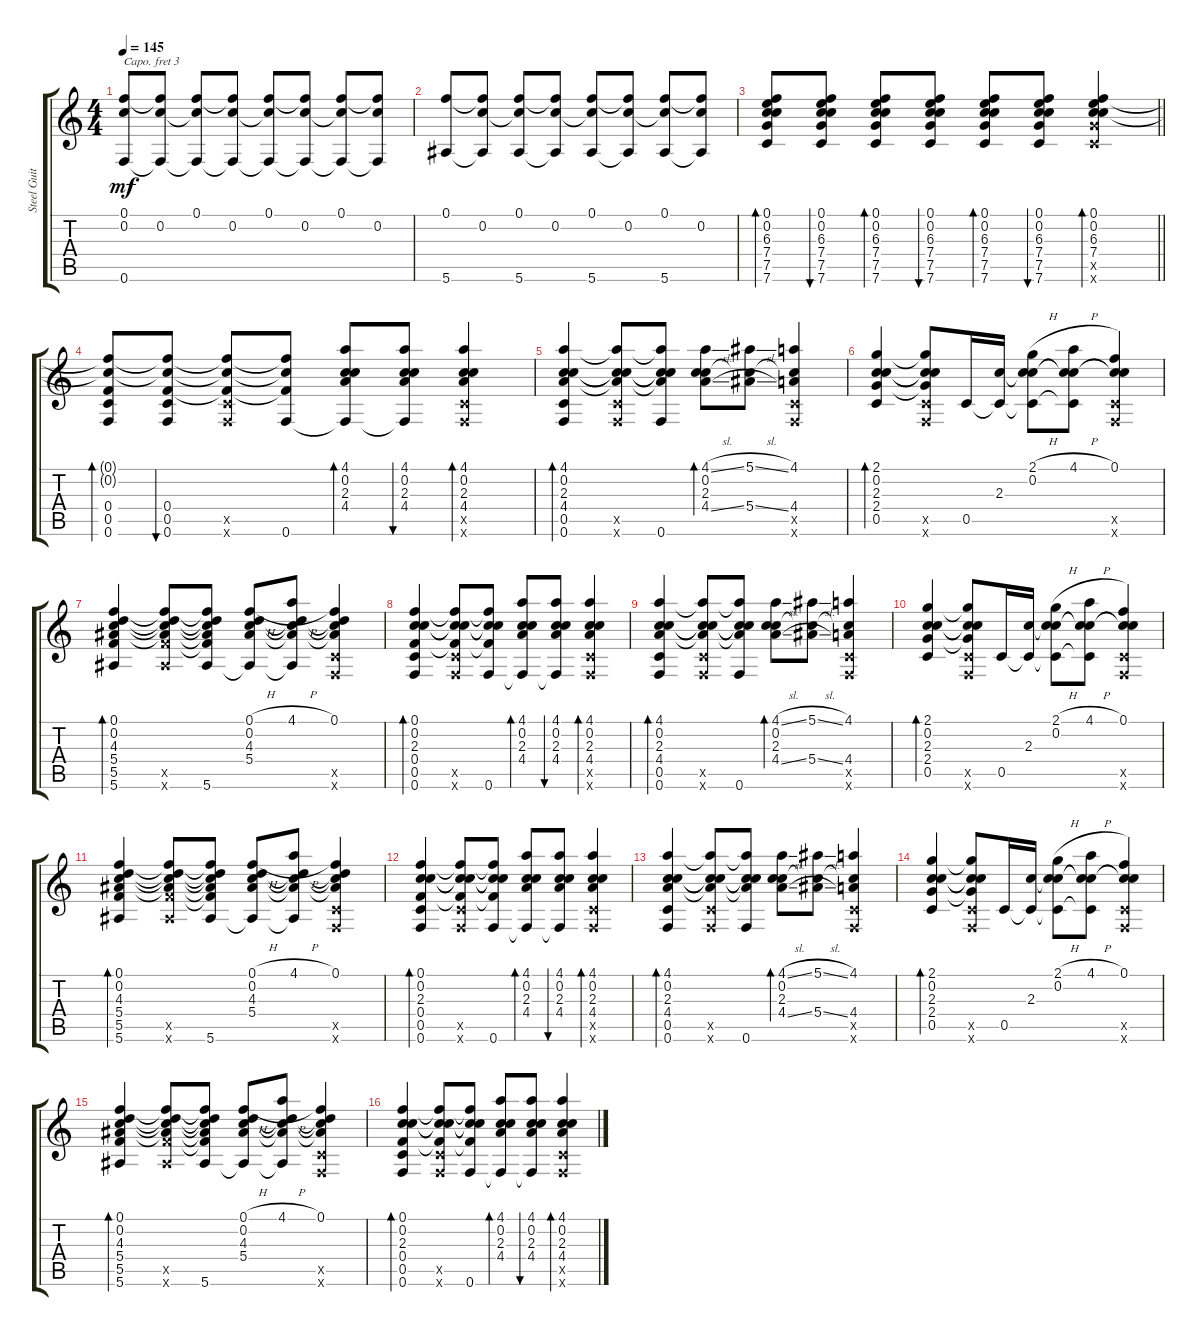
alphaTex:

\track ("Steel Guitar" "Steel Guit") {instrument acousticguitarsteel}
\staff {score tabs}
\capo 3
\tuning (D4 A3 G3 D3 A2 D2) {hide}
\ts (4 4)
\tempo 145
\clef g2
\ks c
(0.1 0.2{t} 0.6{t}).8{dy mf} (0.1{t} 0.2 0.6{t}).8 (0.1 0.2{t} 0.6{t}).8 (0.1{t} 0.2 0.6{t}).8 (0.1 0.2{t} 0.6{t}).8 (0.1{t} 0.2 0.6{t}).8 (0.1 0.2{t} 0.6{t}).8 (0.1{t} 0.2 0.6{t}).8 |
(0.1 5.6).8 (0.1{t} 0.2 5.6{t}).8 (0.1 0.2{t} 5.6).8 (0.1{t} 0.2 5.6{t}).8 (0.1 0.2{t} 5.6).8 (0.1{t} 0.2 5.6{t}).8 (0.1 0.2{t} 5.6).8 (0.1{t} 0.2 5.6{t}).8 |
\barLineRight lightlight
(0.1 0.2 6.3 7.4 7.5 7.6).8{bd 30} (0.1 0.2 6.3 7.4 7.5 7.6).8{bu 30} (0.1 0.2 6.3 7.4 7.5 7.6).8{bd 30} (0.1 0.2 6.3 7.4 7.5 7.6).8{bu 30} (0.1 0.2 6.3 7.4 7.5 7.6).8{bd 30} (0.1 0.2 6.3 7.4 7.5 7.6).8{bu 30} (0.1 0.2 6.3 7.4 7.5{x} 7.6{x}).4{bd 30} |
(0.1{t} 0.2{t} 0.4 0.5 0.6).8{bd 30} (0.1{t} 0.2{t} 0.4 0.5 0.6).8{bu 30} (0.1{t} 0.2{t} 0.4{t} 0.5{x} 0.6{x}).8 (0.1{t} 0.2{t} 0.4{t} 0.6).8 (4.1 0.2 2.3 4.4 0.6{t}).8{bd 30} (4.1 0.2 2.3 4.4 0.6{t}).8{bu 30} (4.1 0.2 2.3 4.4 0.5{x} 0.6{x}).4{bd 30} |
(4.1 0.2 2.3 4.4 0.5 0.6).4{bd 120} (4.1{t} 0.2{t} 2.3{t} 4.4{t} 0.5{x} 0.6{x}).8 (4.1{t} 0.2{t} 2.3{t} 4.4{t} 0.6).8 (4.1{sl} 0.2 2.3 4.4{sl}).8{bd 30} (5.1{sl} 0.2{t} 5.4{sl}).8 (4.1 0.2{t} 4.4 0.5{x} 0.6{x}).4 |
(2.1 0.2 2.3 2.4 0.5).4{bd 120} (2.1{t} 0.2{t} 2.3{t} 2.4{t} 0.5{x} 0.6{x}).8 0.5.16 (2.3 0.5{t}).16 (2.1{h} 0.2 2.3{t} 0.5{t}).8 (4.1{h} 0.2{t} 2.3{t} 0.5{t}).8 (0.1 0.2{t} 2.3{t} 0.5{x} 0.6{x}).4 |
(0.1 0.2 4.3 5.4 5.5 5.6).4{bd 30} (0.1{t} 0.2{t} 4.3{t} 5.4{t} 5.5{x} 5.6{x}).8 (0.1{t} 0.2{t} 4.3{t} 5.4{t} 5.5{t} 5.6).8 (0.1{h} 0.2 4.3 5.4 5.6{t}).8 (4.1{h} 0.2{t} 4.3{t} 5.4{t} 5.6{t}).8 (0.1 0.2{t} 4.3{t} 5.4{t} 0.5{x} 0.6{x}).4 |
(0.1 0.2 2.3 0.4 0.5 0.6).4{bd 30} (0.1{t} 0.2{t} 2.3{t} 0.4{t} 0.5{x} 0.6{x}).8 (0.1{t} 0.2{t} 2.3{t} 0.4{t} 0.6).8 (4.1 0.2 2.3 4.4 0.6{t}).8{bd 30} (4.1 0.2 2.3 4.4 0.6{t}).8{bu 30} (4.1 0.2 2.3 4.4 0.5{x} 0.6{x}).4{bd 30} |
(4.1 0.2 2.3 4.4 0.5 0.6).4{bd 120} (4.1{t} 0.2{t} 2.3{t} 4.4{t} 0.5{x} 0.6{x}).8 (4.1{t} 0.2{t} 2.3{t} 4.4{t} 0.6).8 (4.1{sl} 0.2 2.3 4.4{sl}).8{bd 30} (5.1{sl} 0.2{t} 5.4{sl}).8 (4.1 0.2{t} 4.4 0.5{x} 0.6{x}).4 |
(2.1 0.2 2.3 2.4 0.5).4{bd 120} (2.1{t} 0.2{t} 2.3{t} 2.4{t} 0.5{x} 0.6{x}).8 0.5.16 (2.3 0.5{t}).16 (2.1{h} 0.2 2.3{t} 0.5{t}).8 (4.1{h} 0.2{t} 2.3{t} 0.5{t}).8 (0.1 0.2{t} 2.3{t} 0.5{x} 0.6{x}).4 |
(0.1 0.2 4.3 5.4 5.5 5.6).4{bd 30} (0.1{t} 0.2{t} 4.3{t} 5.4{t} 5.5{x} 5.6{x}).8 (0.1{t} 0.2{t} 4.3{t} 5.4{t} 5.5{t} 5.6).8 (0.1{h} 0.2 4.3 5.4 5.6{t}).8 (4.1{h} 0.2{t} 4.3{t} 5.4{t} 5.6{t}).8 (0.1 0.2{t} 4.3{t} 5.4{t} 0.5{x} 0.6{x}).4 |
(0.1 0.2 2.3 0.4 0.5 0.6).4{bd 30} (0.1{t} 0.2{t} 2.3{t} 0.4{t} 0.5{x} 0.6{x}).8 (0.1{t} 0.2{t} 2.3{t} 0.4{t} 0.6).8 (4.1 0.2 2.3 4.4 0.6{t}).8{bd 30} (4.1 0.2 2.3 4.4 0.6{t}).8{bu 30} (4.1 0.2 2.3 4.4 0.5{x} 0.6{x}).4{bd 30} |
(4.1 0.2 2.3 4.4 0.5 0.6).4{bd 120} (4.1{t} 0.2{t} 2.3{t} 4.4{t} 0.5{x} 0.6{x}).8 (4.1{t} 0.2{t} 2.3{t} 4.4{t} 0.6).8 (4.1{sl} 0.2 2.3 4.4{sl}).8{bd 30} (5.1{sl} 0.2{t} 5.4{sl}).8 (4.1 0.2{t} 4.4 0.5{x} 0.6{x}).4 |
(2.1 0.2 2.3 2.4 0.5).4{bd 120} (2.1{t} 0.2{t} 2.3{t} 2.4{t} 0.5{x} 0.6{x}).8 0.5.16 (2.3 0.5{t}).16 (2.1{h} 0.2 2.3{t} 0.5{t}).8 (4.1{h} 0.2{t} 2.3{t} 0.5{t}).8 (0.1 0.2{t} 2.3{t} 0.5{x} 0.6{x}).4 |
(0.1 0.2 4.3 5.4 5.5 5.6).4{bd 30} (0.1{t} 0.2{t} 4.3{t} 5.4{t} 5.5{x} 5.6{x}).8 (0.1{t} 0.2{t} 4.3{t} 5.4{t} 5.5{t} 5.6).8 (0.1{h} 0.2 4.3 5.4 5.6{t}).8 (4.1{h} 0.2{t} 4.3{t} 5.4{t} 5.6{t}).8 (0.1 0.2{t} 4.3{t} 5.4{t} 0.5{x} 0.6{x}).4 |
(0.1 0.2 2.3 0.4 0.5 0.6).4{bd 30} (0.1{t} 0.2{t} 2.3{t} 0.4{t} 0.5{x} 0.6{x}).8 (0.1{t} 0.2{t} 2.3{t} 0.4{t} 0.6).8 (4.1 0.2 2.3 4.4 0.6{t}).8{bd 30} (4.1 0.2 2.3 4.4 0.6{t}).8{bu 30} (4.1 0.2 2.3 4.4 0.5{x} 0.6{x}).4{bd 30}
